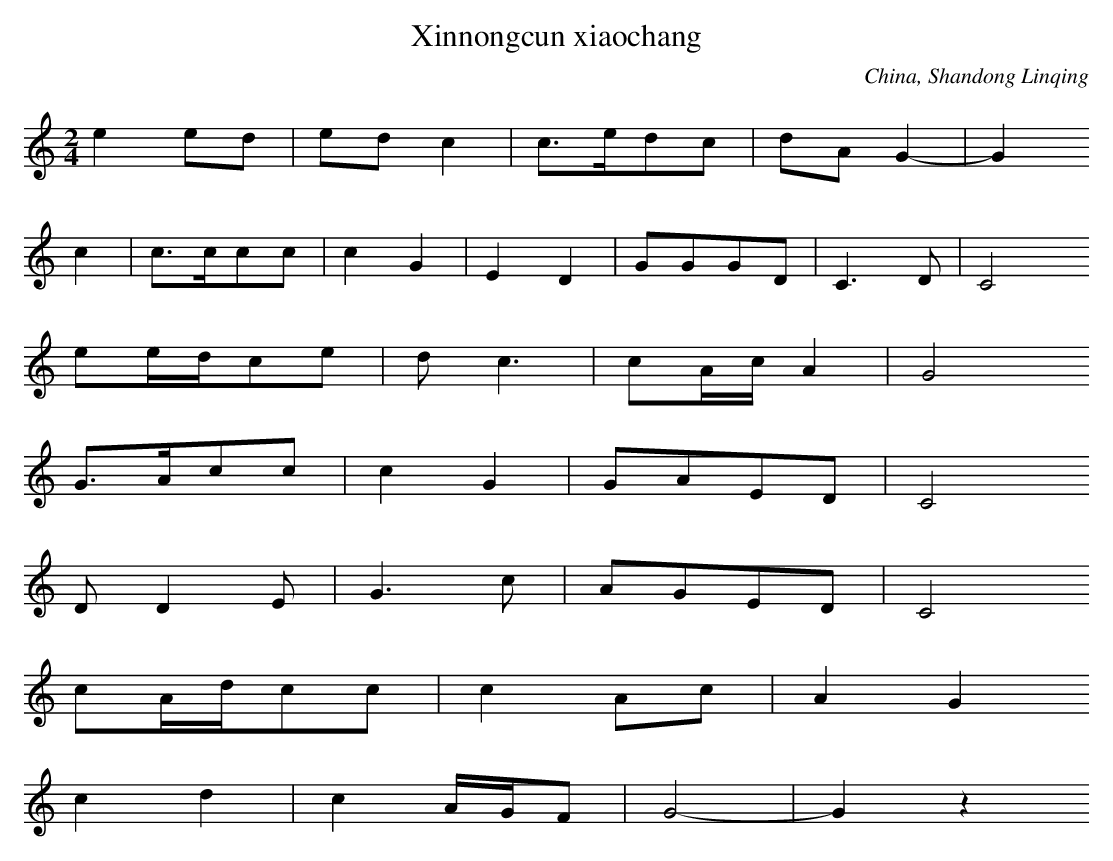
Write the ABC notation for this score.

X:1
T: Xinnongcun xiaochang
O: China, Shandong Linqing
M: 2/4
L: 1/16
K: C
e4e2d2 | e2d2c4 | c3ed2c2 | d2A2G4- | G4
c4 | c3cc2c2 | c4G4 | E4D4 | G2G2G2D2 | C6D2 | C8
e2edc2e2 | d2c6 | c2AcA4 | G8
G3Ac2c2 | c4G4 | G2A2E2D2 | C8
D2D4E2 | G6c2 | A2G2E2D2 | C8
c2Adc2c2 | c4A2c2 | A4G4
c4d4 | c4AGF2 | G8- | G4z4
